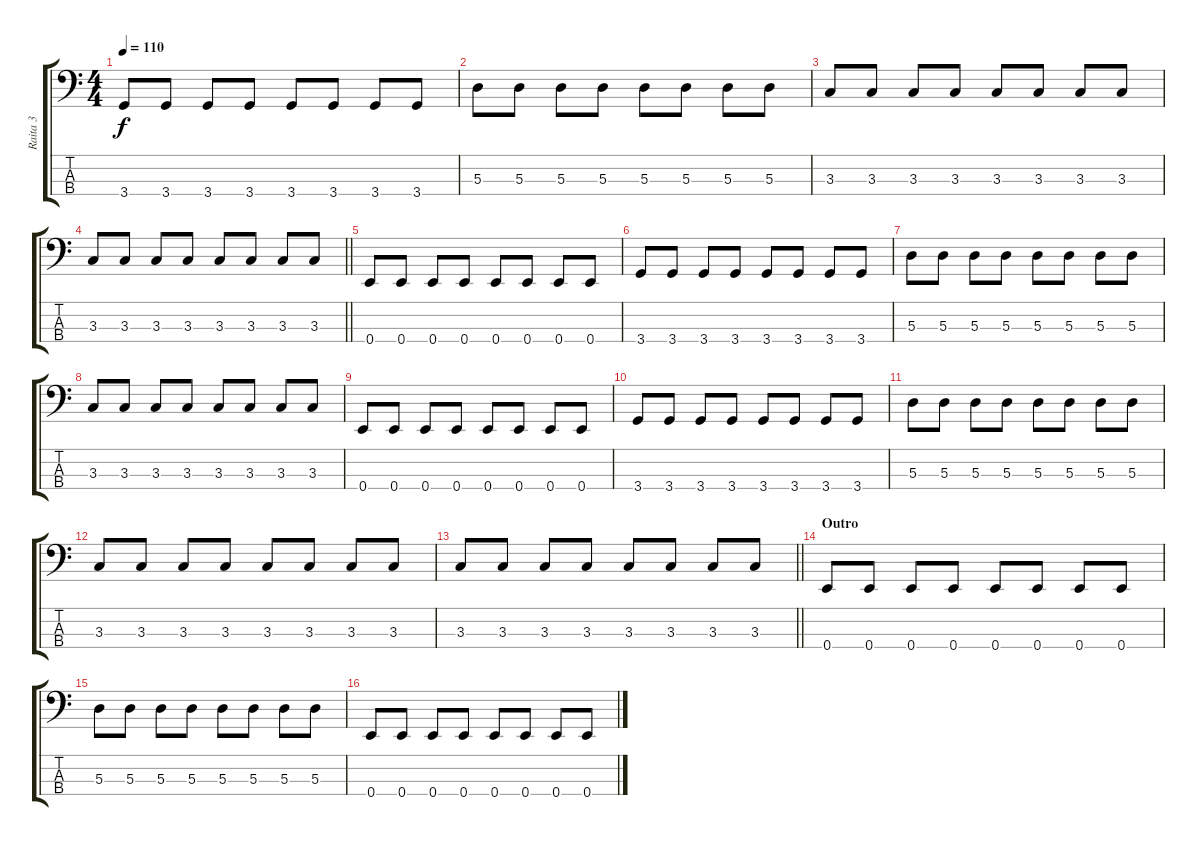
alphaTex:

\track ("Raita 3" "Raita 3") {instrument electricbassfinger}
\staff {score tabs}
\tuning (G2 D2 A1 E1) {hide}
\ts (4 4)
\tempo 110
\clef f4
\ks c
3.4.8{dy f} 3.4.8 3.4.8 3.4.8 3.4.8 3.4.8 3.4.8 3.4.8 |
5.3.8 5.3.8 5.3.8 5.3.8 5.3.8 5.3.8 5.3.8 5.3.8 |
3.3.8 3.3.8 3.3.8 3.3.8 3.3.8 3.3.8 3.3.8 3.3.8 |
\barLineRight lightlight
3.3.8 3.3.8 3.3.8 3.3.8 3.3.8 3.3.8 3.3.8 3.3.8 |
0.4.8 0.4.8 0.4.8 0.4.8 0.4.8 0.4.8 0.4.8 0.4.8 |
3.4.8 3.4.8 3.4.8 3.4.8 3.4.8 3.4.8 3.4.8 3.4.8 |
5.3.8 5.3.8 5.3.8 5.3.8 5.3.8 5.3.8 5.3.8 5.3.8 |
3.3.8 3.3.8 3.3.8 3.3.8 3.3.8 3.3.8 3.3.8 3.3.8 |
0.4.8 0.4.8 0.4.8 0.4.8 0.4.8 0.4.8 0.4.8 0.4.8 |
3.4.8 3.4.8 3.4.8 3.4.8 3.4.8 3.4.8 3.4.8 3.4.8 |
5.3.8 5.3.8 5.3.8 5.3.8 5.3.8 5.3.8 5.3.8 5.3.8 |
3.3.8 3.3.8 3.3.8 3.3.8 3.3.8 3.3.8 3.3.8 3.3.8 |
\barLineRight lightlight
3.3.8 3.3.8 3.3.8 3.3.8 3.3.8 3.3.8 3.3.8 3.3.8 |
\section ("" "Outro")
0.4.8 0.4.8 0.4.8 0.4.8 0.4.8 0.4.8 0.4.8 0.4.8 |
5.3.8 5.3.8 5.3.8 5.3.8 5.3.8 5.3.8 5.3.8 5.3.8 |
0.4.8 0.4.8 0.4.8 0.4.8 0.4.8 0.4.8 0.4.8 0.4.8
